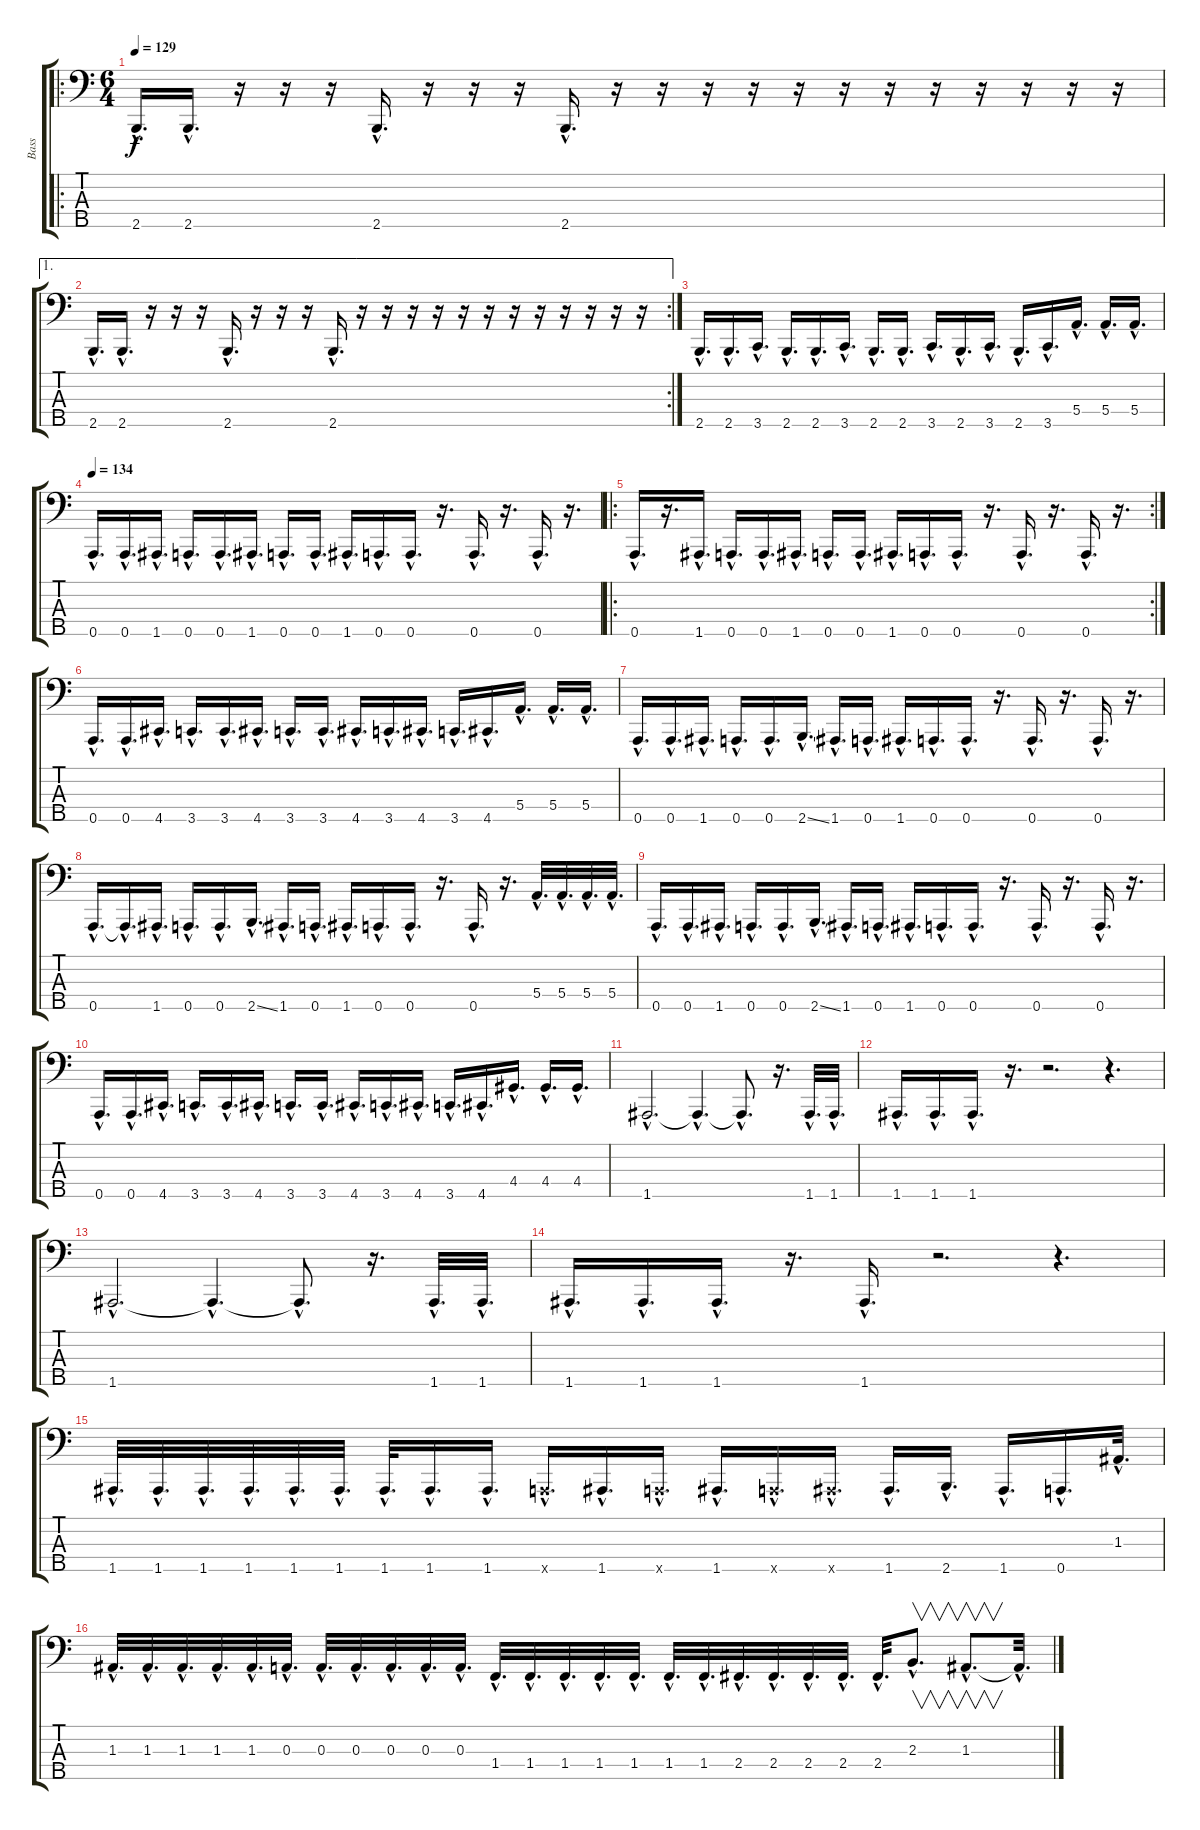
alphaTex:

\track ("Bass" "Bass") {instrument electricbassfinger}
\staff {score tabs}
\tuning (G2 D2 A1 E1 A0) {hide}
\ro
\ts (6 4)
\tempo 129
\clef f4
\ks c
2.5{hac}.16{d dy f instrument electricbassfinger} 2.5{hac}.16{d} r.16 r.16 r.16 2.5{hac}.16{d} r.16 r.16 r.16 2.5{hac}.16{d} r.16 r.16 r.16 r.16 r.16 r.16 r.16 r.16 r.16 r.16 r.16 r.16 |
\ae 1
\rc 2
2.5{hac}.16{d} 2.5{hac}.16{d} r.16 r.16 r.16 2.5{hac}.16{d} r.16 r.16 r.16 2.5{hac}.16{d} r.16 r.16 r.16 r.16 r.16 r.16 r.16 r.16 r.16 r.16 r.16 r.16 |
2.5{hac}.16{d} 2.5{hac}.16{d} 3.5{hac}.16{d} 2.5{hac}.16{d} 2.5{hac}.16{d} 3.5{hac}.16{d} 2.5{hac}.16{d} 2.5{hac}.16{d} 3.5{hac}.16{d} 2.5{hac}.16{d} 3.5{hac}.16{d} 2.5{hac}.16{d} 3.5{hac}.16{d} 5.4{hac}.16{d} 5.4{hac}.16{d} 5.4{hac}.16{d} |
\tempo 134
0.5{hac}.16{d} 0.5{hac}.16{d} 1.5{hac}.16{d} 0.5{hac}.16{d} 0.5{hac}.16{d} 1.5{hac}.16{d} 0.5{hac}.16{d} 0.5{hac}.16{d} 1.5{hac}.16{d} 0.5{hac}.16{d} 0.5{hac}.16{d} r.16{d} 0.5{hac}.16{d} r.16{d} 0.5{hac}.16{d} r.16{d} |
\ro
\rc 2
0.5{hac}.16{d} r.16{d} 1.5{hac}.16{d} 0.5{hac}.16{d} 0.5{hac}.16{d} 1.5{hac}.16{d} 0.5{hac}.16{d} 0.5{hac}.16{d} 1.5{hac}.16{d} 0.5{hac}.16{d} 0.5{hac}.16{d} r.16{d} 0.5{hac}.16{d} r.16{d} 0.5{hac}.16{d} r.16{d} |
0.5{hac}.16{d} 0.5{hac}.16{d} 4.5{hac}.16{d} 3.5{hac}.16{d} 3.5{hac}.16{d} 4.5{hac}.16{d} 3.5{hac}.16{d} 3.5{hac}.16{d} 4.5{hac}.16{d} 3.5{hac}.16{d} 4.5{hac}.16{d} 3.5{hac}.16{d} 4.5{hac}.16{d} 5.4{hac}.16{d} 5.4{hac}.16{d} 5.4{hac}.16{d} |
0.5{hac}.16{d} 0.5{hac}.16{d} 1.5{hac}.16{d} 0.5{hac}.16{d} 0.5{hac}.16{d} 2.5{ss hac}.16{d} 1.5{hac}.16{d} 0.5{hac}.16{d} 1.5{hac}.16{d} 0.5{hac}.16{d} 0.5{hac}.16{d} r.16{d} 0.5{hac}.16{d} r.16{d} 0.5{hac}.16{d} r.16{d} |
0.5{hac}.16{d} 0.5{hac t}.16{d} 1.5{hac}.16{d} 0.5{hac}.16{d} 0.5{hac}.16{d} 2.5{ss hac}.16{d} 1.5{hac}.16{d} 0.5{hac}.16{d} 1.5{hac}.16{d} 0.5{hac}.16{d} 0.5{hac}.16{d} r.16{d} 0.5{hac}.16{d} r.16{d} 5.4{hac}.32{d} 5.4{hac}.32{d} 5.4{hac}.32{d} 5.4{hac}.32{d} |
0.5{hac}.16{d} 0.5{hac}.16{d} 1.5{hac}.16{d} 0.5{hac}.16{d} 0.5{hac}.16{d} 2.5{ss hac}.16{d} 1.5{hac}.16{d} 0.5{hac}.16{d} 1.5{hac}.16{d} 0.5{hac}.16{d} 0.5{hac}.16{d} r.16{d} 0.5{hac}.16{d} r.16{d} 0.5{hac}.16{d} r.16{d} |
0.5{hac}.16{d} 0.5{hac}.16{d} 4.5{hac}.16{d} 3.5{hac}.16{d} 3.5{hac}.16{d} 4.5{hac}.16{d} 3.5{hac}.16{d} 3.5{hac}.16{d} 4.5{hac}.16{d} 3.5{hac}.16{d} 4.5{hac}.16{d} 3.5{hac}.16{d} 4.5{hac}.16{d} 4.4{hac}.16{d} 4.4{hac}.16{d} 4.4{hac}.16{d} |
1.5{hac}.2{d} 1.5{hac t}.4{d} 1.5{hac t}.8{d} r.16{d} 1.5{hac}.32{d} 1.5{hac}.32{d} |
1.5{hac}.16{d} 1.5{hac}.16{d} 1.5{hac}.16{d} r.16{d} r.2{d} r.4{d} |
1.5{hac}.2{d} 1.5{hac t}.4{d} 1.5{hac t}.8{d} r.16{d} 1.5{hac}.32{d} 1.5{hac}.32{d} |
1.5{hac}.16{d} 1.5{hac}.16{d} 1.5{hac}.16{d} r.16{d} 1.5{hac}.16{d} r.2{d} r.4{d} |
1.5{hac}.32{d} 1.5{hac}.32{d} 1.5{hac}.32{d} 1.5{hac}.32{d} 1.5{hac}.32{d} 1.5{hac}.32{d} 1.5{hac}.32{d} 1.5{hac}.16{d} 1.5{hac}.16{d} 0.5{hac x}.16{d} 1.5{hac}.16{d} 0.5{hac x}.16{d} 1.5{hac}.16{d} 0.5{hac x}.16{d} 1.5{hac x}.16{d} 1.5{hac}.16{d} 2.5{hac}.16{d} 1.5{hac}.16{d} 0.5{hac}.16{d} 1.3{hac}.32{d} |
1.3{hac}.32{d} 1.3{hac}.32{d} 1.3{hac}.32{d} 1.3{hac}.32{d} 1.3{hac}.32{d} 0.3{hac}.32{d} 0.3{hac}.32{d} 0.3{hac}.32{d} 0.3{hac}.32{d} 0.3{hac}.32{d} 0.3{hac}.32{d} 1.4{hac}.32{d} 1.4{hac}.32{d} 1.4{hac}.32{d} 1.4{hac}.32{d} 1.4{hac}.32{d} 1.4{hac}.32{d} 1.4{hac}.32{d} 2.4{hac}.32{d} 2.4{hac}.32{d} 2.4{hac}.32{d} 2.4{hac}.32{d} 2.4{hac}.32{d} 2.3{hac}.8{v d} 1.3{hac}.8{v d} 1.3{hac t}.32{d}
